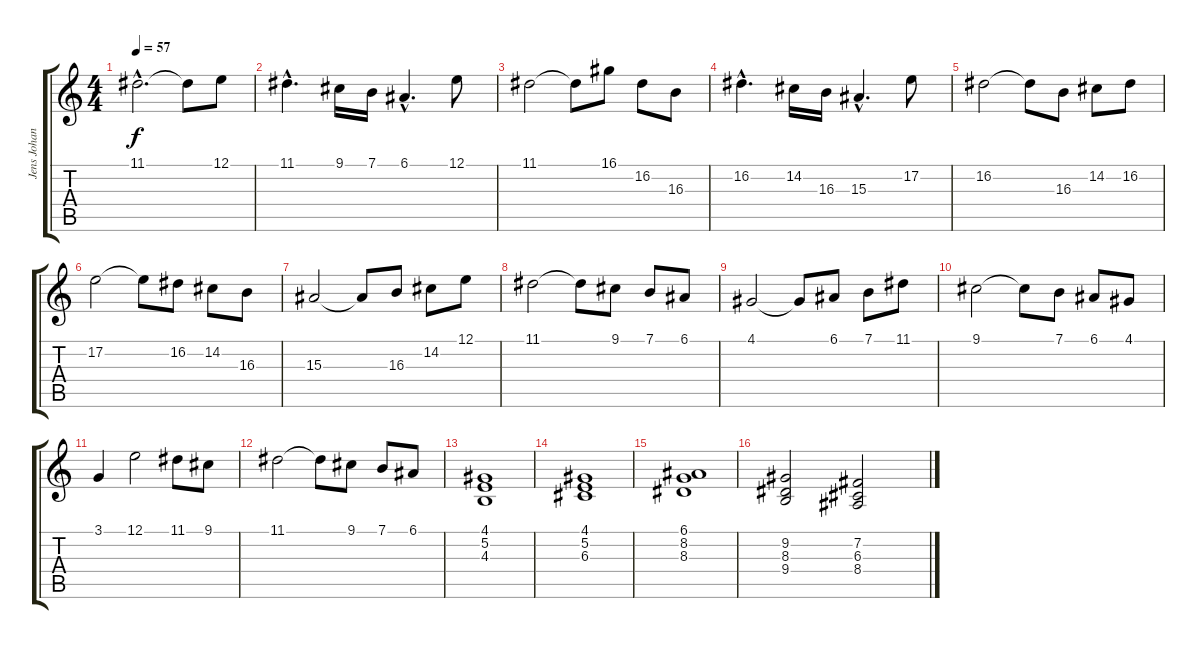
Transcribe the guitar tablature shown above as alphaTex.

\track ("Jens Johansson" "Jens Johan") {instrument orchestralharp}
\staff {score tabs}
\tuning (E4 B3 G3 D3 A2 E2) {hide}
\ts (4 4)
\tempo 57
\clef g2
\ks c
11.1{hac}.2{d dy f} 11.1{t}.8 12.1.8 |
11.1{hac}.4{d} 9.1.16 7.1.16 6.1{hac}.4{d} 12.1.8 |
11.1.2 11.1{t}.8 16.1.8 16.2.8 16.3.8 |
16.2{hac}.4{d} 14.2.16 16.3.16 15.3{hac}.4{d} 17.2.8 |
16.2.2 16.2{t}.8 16.3.8 14.2.8 16.2.8 |
17.2.2 17.2{t}.8 16.2.8 14.2.8 16.3.8 |
15.3.2 15.3{t}.8 16.3.8 14.2.8 12.1.8 |
11.1.2 11.1{t}.8 9.1.8 7.1.8 6.1.8 |
4.1.2 4.1{t}.8 6.1.8 7.1.8 11.1.8 |
9.1.2 9.1{t}.8 7.1.8 6.1.8 4.1.8 |
3.1.4 12.1.2 11.1.8 9.1.8 |
11.1.2 11.1{t}.8 9.1.8 7.1.8 6.1.8 |
(4.1 5.2 4.3).1 |
(4.1 5.2 6.3).1 |
(6.1 8.2 8.3).1 |
(9.2 8.3 9.4).2 (7.2 6.3 8.4).2
